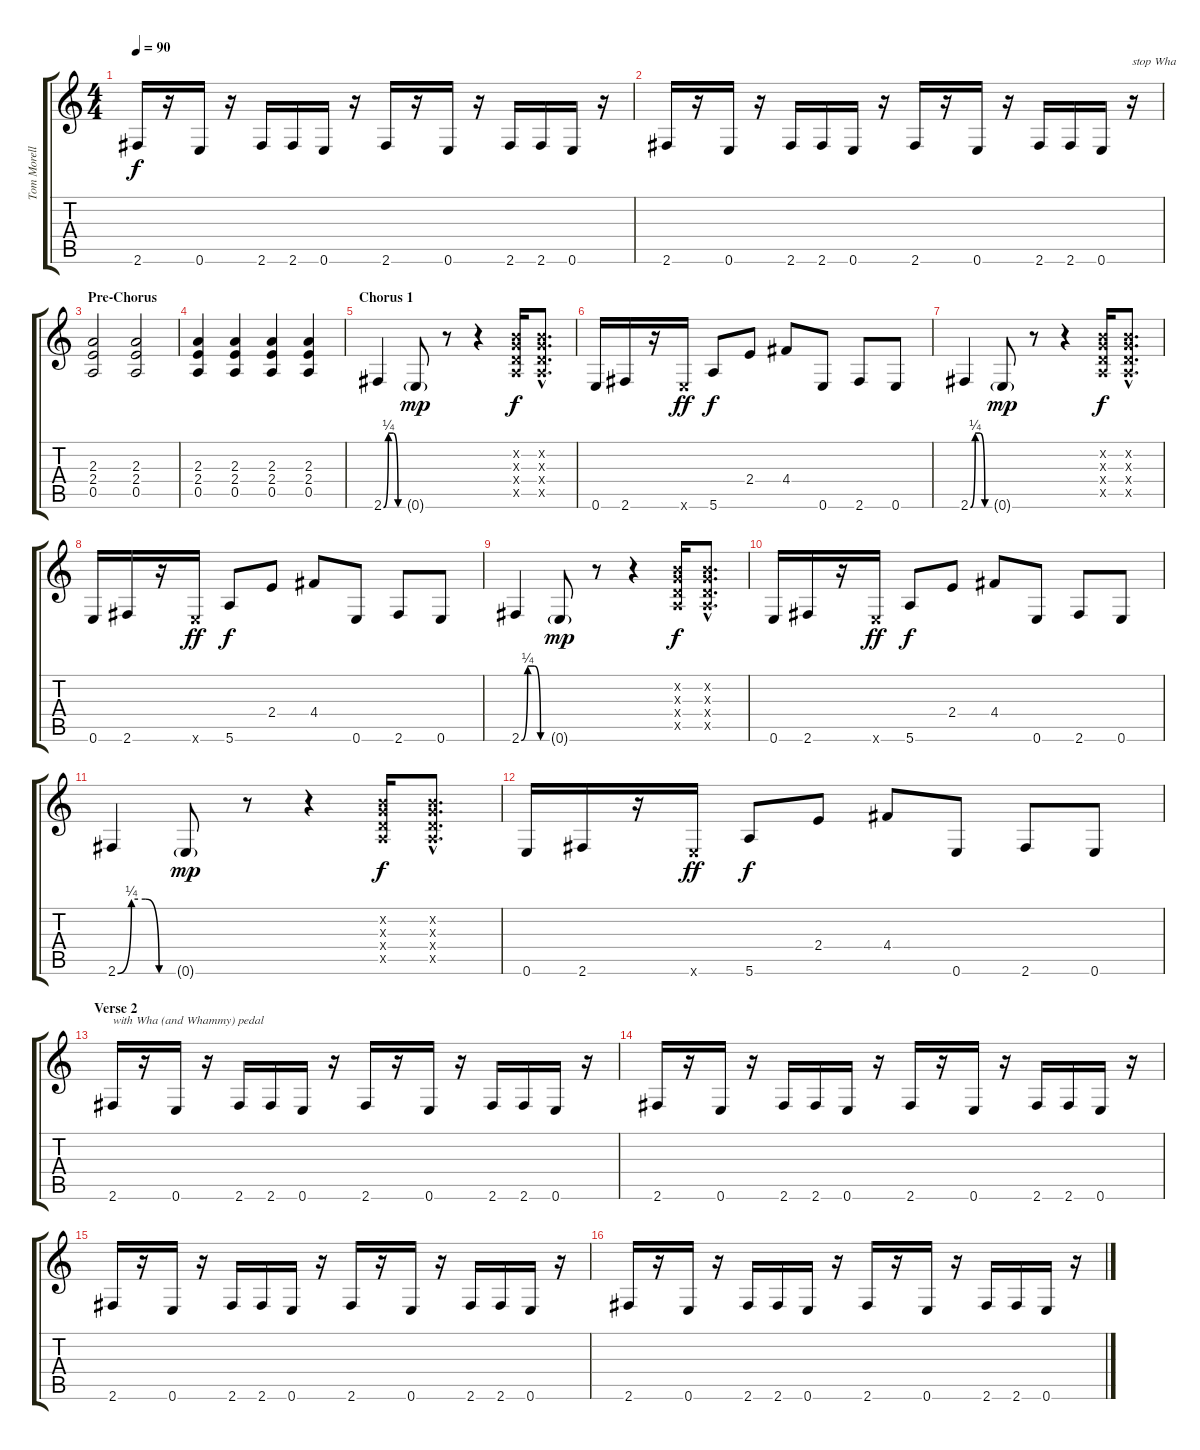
\track ("Tom Morello / Guitar" "Tom Morell") {instrument overdrivenguitar}
\staff {score tabs}
\tuning (E4 B3 G3 D3 A2 E2) {hide}
\ts (4 4)
\tempo 90
\clef g2
\ks c
2.6.16{dy f} r.16 0.6.16 r.16 2.6.16 2.6.16 0.6.16 r.16 2.6.16 r.16 0.6.16 r.16 2.6.16 2.6.16 0.6.16 r.16 |
2.6.16 r.16 0.6.16 r.16 2.6.16 2.6.16 0.6.16 r.16 2.6.16 r.16 0.6.16 r.16 2.6.16 2.6.16 0.6.16 r.16{txt "stop Wha"} |
\section ("" "Pre-Chorus")
(2.3 2.4 0.5).2 (2.3 2.4 0.5).2 |
(2.3 2.4 0.5).4 (2.3 2.4 0.5).4 (2.3 2.4 0.5).4 (2.3 2.4 0.5).4 |
\section ("" "Chorus 1")
2.6{be (custom 0 0 15 1 30 1 45 0 60 0)}.4 0.6{g}.8{dy mp} r.8 r.4 (0.2{x} 0.3{x} 0.4{x} 0.5{x}).16{dy f} (0.2{hac x} 0.3{hac x} 0.4{hac x} 0.5{hac x}).8{d} |
0.6.16 2.6.16 r.16 0.6{x}.16{dy ff} 5.6.8{dy f} 2.4.8 4.4.8 0.6.8 2.6.8 0.6.8 |
2.6{be (custom 0 0 15 1 30 1 45 0 60 0)}.4 0.6{g}.8{dy mp} r.8 r.4 (0.2{x} 0.3{x} 0.4{x} 0.5{x}).16{dy f} (0.2{hac x} 0.3{hac x} 0.4{hac x} 0.5{hac x}).8{d} |
0.6.16 2.6.16 r.16 0.6{x}.16{dy ff} 5.6.8{dy f} 2.4.8 4.4.8 0.6.8 2.6.8 0.6.8 |
2.6{be (custom 0 0 15 1 30 1 45 0 60 0)}.4 0.6{g}.8{dy mp} r.8 r.4 (0.2{x} 0.3{x} 0.4{x} 0.5{x}).16{dy f} (0.2{hac x} 0.3{hac x} 0.4{hac x} 0.5{hac x}).8{d} |
0.6.16 2.6.16 r.16 0.6{x}.16{dy ff} 5.6.8{dy f} 2.4.8 4.4.8 0.6.8 2.6.8 0.6.8 |
2.6{be (custom 0 0 15 1 30 1 45 0 60 0)}.4 0.6{g}.8{dy mp} r.8 r.4 (0.2{x} 0.3{x} 0.4{x} 0.5{x}).16{dy f} (0.2{hac x} 0.3{hac x} 0.4{hac x} 0.5{hac x}).8{d} |
0.6.16 2.6.16 r.16 0.6{x}.16{dy ff} 5.6.8{dy f} 2.4.8 4.4.8 0.6.8 2.6.8 0.6.8 |
\section ("" "Verse 2")
2.6.16{txt "with Wha (and Whammy) pedal"} r.16 0.6.16 r.16 2.6.16 2.6.16 0.6.16 r.16 2.6.16 r.16 0.6.16 r.16 2.6.16 2.6.16 0.6.16 r.16 |
2.6.16 r.16 0.6.16 r.16 2.6.16 2.6.16 0.6.16 r.16 2.6.16 r.16 0.6.16 r.16 2.6.16 2.6.16 0.6.16 r.16 |
2.6.16 r.16 0.6.16 r.16 2.6.16 2.6.16 0.6.16 r.16 2.6.16 r.16 0.6.16 r.16 2.6.16 2.6.16 0.6.16 r.16 |
2.6.16 r.16 0.6.16 r.16 2.6.16 2.6.16 0.6.16 r.16 2.6.16 r.16 0.6.16 r.16 2.6.16 2.6.16 0.6.16 r.16
